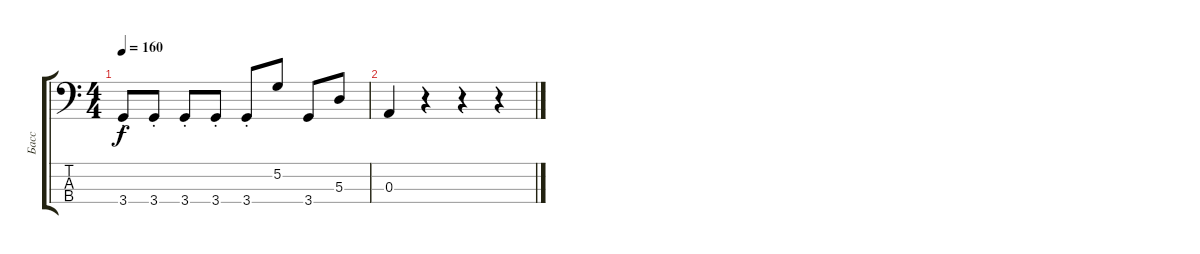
\track ("Басс" "Басс") {instrument electricbasspick}
\staff {score tabs}
\tuning (G2 D2 A1 E1) {hide}
\ts (4 4)
\tempo 160
\clef f4
\ks c
3.4{st}.8{dy f} 3.4{st}.8 3.4{st}.8 3.4{st}.8 3.4{st}.8 5.2.8 3.4.8 5.3.8 |
0.3.4 r.4 r.4 r.4
